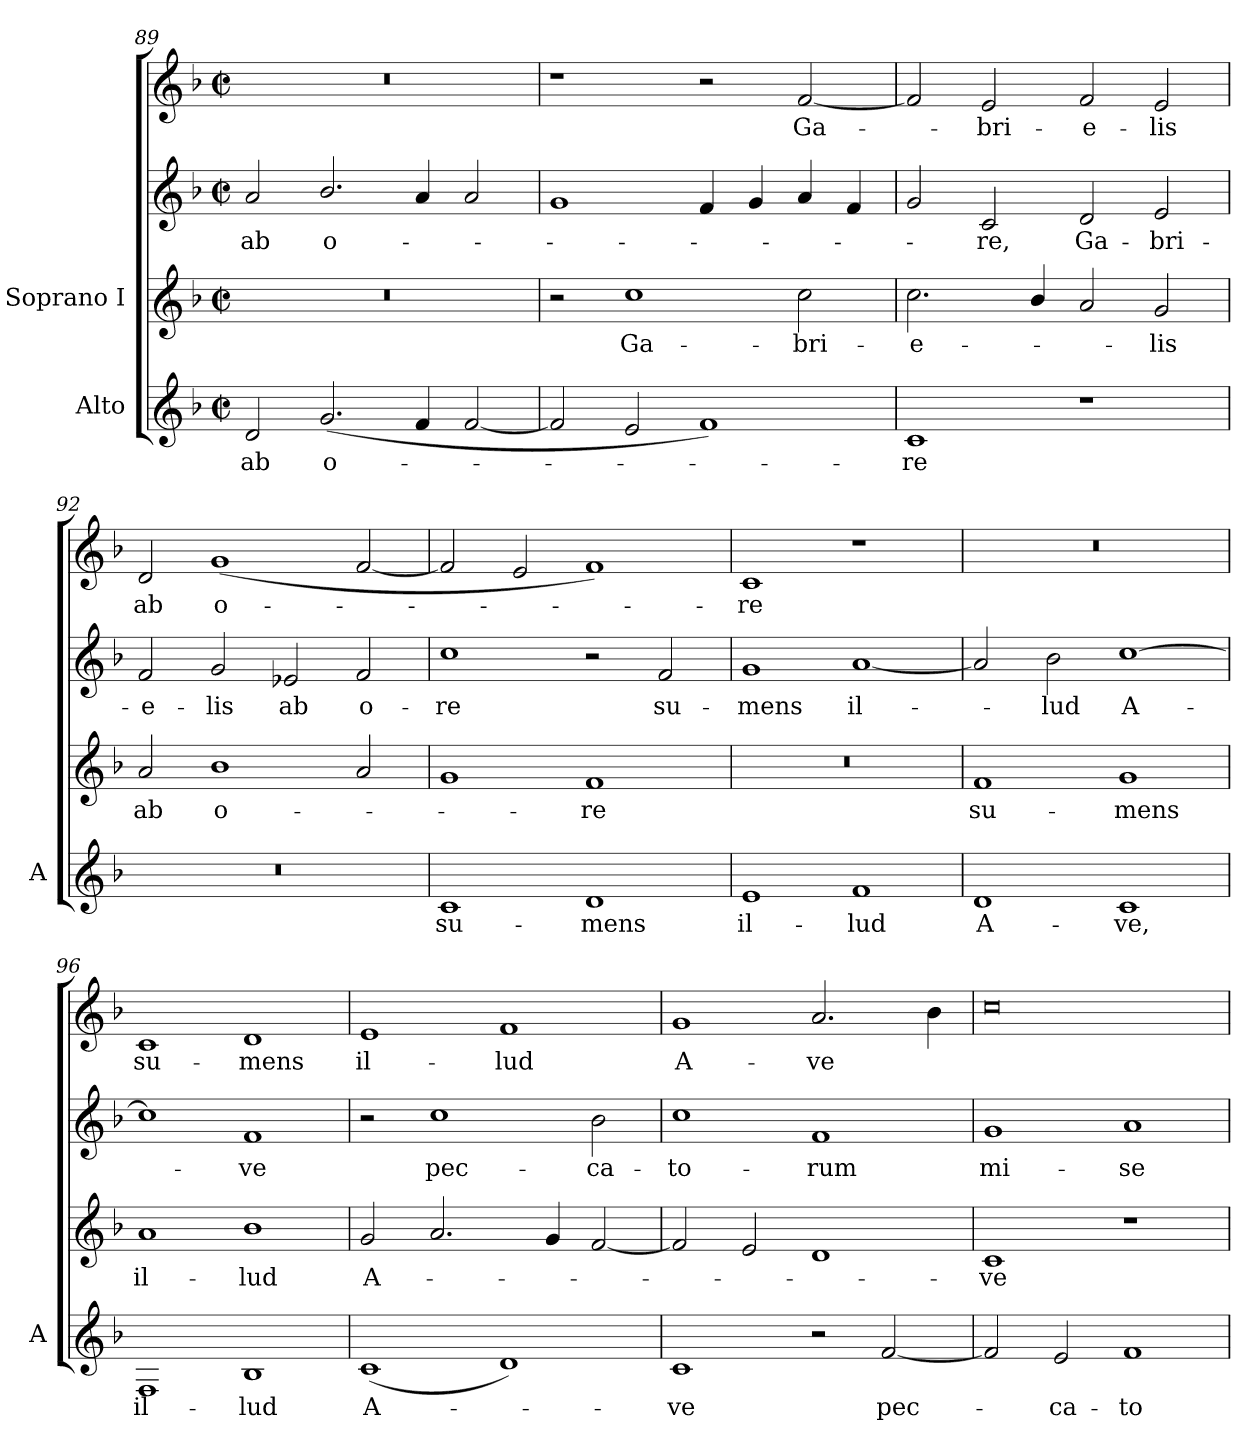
**kern	**text	**kern	**text	**kern	**text	**kern	**text
*part2	*part2	*part1	*part1	*part1	*part1	*part1	*part1
*staff4	*staff4	*staff3	*staff3	*staff2	*staff2	*staff1	*staff1
*I"Alto	*	*I"Soprano I	*	*	*	*	*
*I'A	*	*	*	*	*	*	*
*clefG2	*	*clefG2	*	*clefG2	*	*clefG2	*
*k[b-]	*	*k[b-]	*	*k[b-]	*	*k[b-]	*
*F:	*	*F:	*	*F:	*	*F:	*
*M4/2	*	*M4/2	*	*M4/2	*	*M4/2	*
*met(c|)	*	*met(c|)	*	*met(c|)	*	*met(c|)	*
=89	=89	=89	=89	=89	=89	=89	=89
!	!LO:LY:b	!	!	!	!LO:LY:b	!	!
2d	ab	0r	.	2a	ab	0r	.
!	!LO:LY:b	!	!	!	!LO:LY:b	!	!
(<2.g	o-	.	.	2.b-/	o-	.	.
4f	.	.	.	4a	.	.	.
[2f	.	.	.	2a	.	.	.
=90	=90	=90	=90	=90	=90	=90	=90
2f]	.	2r	.	1g	.	1r	.
!	!	!	!LO:LY:b	!	!	!	!
2e	.	1cc	Ga-	.	.	.	.
1f)	.	.	.	4f	.	2r	.
.	.	.	.	4g	.	.	.
!	!	!	!LO:LY:b	!	!	!	!LO:LY:b
.	.	2cc	-bri-	4a	.	[2f	Ga-
.	.	.	.	4f	.	.	.
=91	=91	=91	=91	=91	=91	=91	=91
!	!LO:LY:b	!	!LO:LY:b	!	!	!	!
1c	re	2.cc	-e-	2g	.	2f]	.
!	!	!	!	!	!LO:LY:b	!	!LO:LY:b
.	.	.	.	2c	re,	2e	-bri-
.	.	4b-/	.	.	.	.	.
!	!	!	!	!	!LO:LY:b	!	!LO:LY:b
1r	.	2a	.	2d	Ga-	2f	-e-
!	!	!	!LO:LY:b	!	!LO:LY:b	!	!LO:LY:b
.	.	2g	lis	2e	-bri-	2e	-lis
!!LO:LB:g=z
=92	=92	=92	=92	=92	=92	=92	=92
!	!	!	!LO:LY:b	!	!LO:LY:b	!	!LO:LY:b
0r	.	2a	-ab	2f	e-	2d	ab
!	!	!	!LO:LY:b	!	!LO:LY:b	!	!LO:LY:b
.	.	1b-	o-	2g	-lis	(<1g	o-
!	!	!	!	!	!LO:LY:b	!	!
.	.	.	.	2e-X	ab	.	.
!	!	!	!	!	!LO:LY:b	!	!
.	.	2a	.	2f	o-	[2f	.
=93	=93	=93	=93	=93	=93	=93	=93
!	!LO:LY:b	!	!	!	!LO:LY:b	!	!
1c	su-	1g	.	1cc	re	2f]	.
.	.	.	.	.	.	2e	.
!	!LO:LY:b	!	!LO:LY:b	!	!	!	!
1d	-mens	1f	-re	2r	.	1f)	.
!	!	!	!	!	!LO:LY:b	!	!
.	.	.	.	2f	su-	.	.
=94	=94	=94	=94	=94	=94	=94	=94
!	!LO:LY:b	!	!	!	!LO:LY:b	!	!LO:LY:b
1e	il-	0r	.	1g	mens	1c	re
!	!LO:LY:b	!	!	!	!LO:LY:b	!	!
1f	-lud	.	.	[1a	il-	1r	.
=95	=95	=95	=95	=95	=95	=95	=95
!	!LO:LY:b	!	!LO:LY:b	!	!	!	!
1d	A-	1f	su-	2a]	.	0r	.
!	!	!	!	!	!LO:LY:b	!	!
.	.	.	.	2b-	lud	.	.
!	!LO:LY:b	!	!LO:LY:b	!	!LO:LY:b	!	!
1c	-ve,	1g	-mens	[1cc	A-	.	.
=96	=96	=96	=96	=96	=96	=96	=96
!	!LO:LY:b	!	!LO:LY:b	!	!	!	!LO:LY:b
1F	il-	1a	il-	1cc]	.	1c	su-
!	!LO:LY:b	!	!LO:LY:b	!	!LO:LY:b	!	!LO:LY:b
1B-	-lud	1b-	-lud	1f	ve	1d	-mens
=97	=97	=97	=97	=97	=97	=97	=97
!	!LO:LY:b	!	!LO:LY:b	!	!	!	!LO:LY:b
(<1c	A-	(>2g	-A-	2r	.	1e	il-
!	!	!	!	!	!LO:LY:b	!	!
.	.	2.a	.	1cc	pec-	.	.
!	!	!	!	!	!	!	!LO:LY:b
1d)	.	.	.	.	.	1f	-lud
.	.	4g	.	.	.	.	.
!	!	!	!	!	!LO:LY:b	!	!
.	.	[2f	.	2b-	-ca-	.	.
!!LO:LB:g=z
=98	=98	=98	=98	=98	=98	=98	=98
!	!LO:LY:b	!	!	!	!LO:LY:b	!	!LO:LY:b
1c	ve	2f]	.	1cc	to-	1g	A-
.	.	2e	.	.	.	.	.
!	!	!	!	!	!LO:LY:b	!	!LO:LY:b
2r	.	1d	.	1f	-rum	2.a	-ve
!	!LO:LY:b	!	!	!	!	!	!
[2f	pec-	.	.	.	.	.	.
.	.	.	.	.	.	4b-	.
=99	=99	=99	=99	=99	=99	=99	=99
!	!	!	!LO:LY:b	!	!LO:LY:b	!	!
2f]	.	1c	-ve	1g	mi-	0cc)	.
!	!LO:LY:b	!	!	!	!	!	!
2e	ca-	.	.	.	.	.	.
!	!LO:LY:b	!	!	!	!LO:LY:b	!	!
1f	-to-	1r	.	1a	-se-	.	.
=	=	=	=	=	=	=	=
*-	*-	*-	*-	*-	*-	*-	*-
